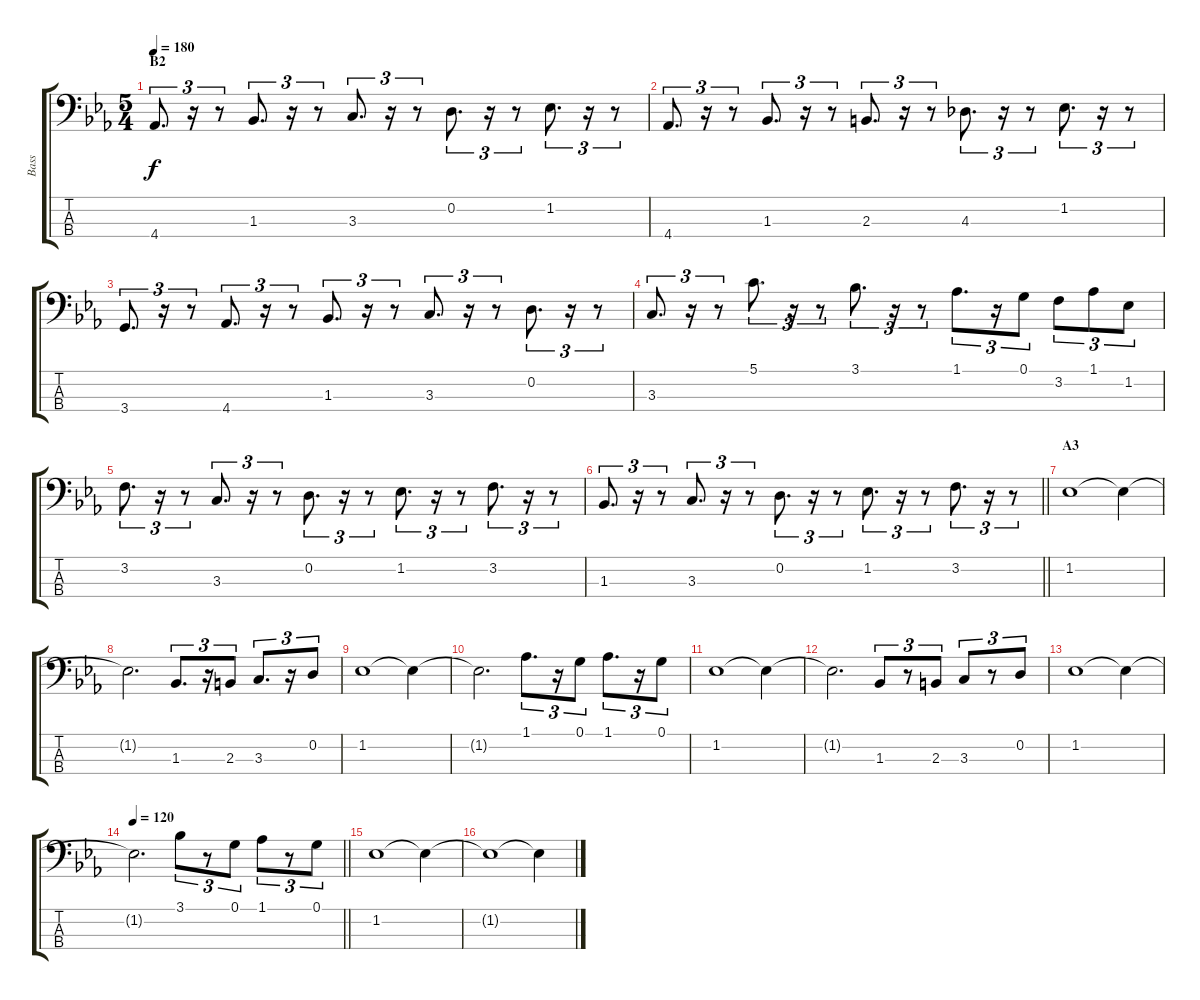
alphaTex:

\track ("Bass" "Bass") {instrument electricbassfinger}
\staff {score tabs}
\tuning (G2 D2 A1 E1) {hide}
\ts (5 4)
\section ("" "B2")
\tempo 180
\clef f4
\ks eb
4.4.8{d tu (3 2) dy f} r.16{tu (3 2)} r.8{tu (3 2)} 1.3.8{d tu (3 2)} r.16{tu (3 2)} r.8{tu (3 2)} 3.3.8{d tu (3 2)} r.16{tu (3 2)} r.8{tu (3 2)} 0.2.8{d tu (3 2)} r.16{tu (3 2)} r.8{tu (3 2)} 1.2.8{d tu (3 2)} r.16{tu (3 2)} r.8{tu (3 2)} |
4.4.8{d tu (3 2)} r.16{tu (3 2)} r.8{tu (3 2)} 1.3.8{d tu (3 2)} r.16{tu (3 2)} r.8{tu (3 2)} 2.3.8{d tu (3 2)} r.16{tu (3 2)} r.8{tu (3 2)} 4.3.8{d tu (3 2)} r.16{tu (3 2)} r.8{tu (3 2)} 1.2.8{d tu (3 2)} r.16{tu (3 2)} r.8{tu (3 2)} |
3.4.8{d tu (3 2)} r.16{tu (3 2)} r.8{tu (3 2)} 4.4.8{d tu (3 2)} r.16{tu (3 2)} r.8{tu (3 2)} 1.3.8{d tu (3 2)} r.16{tu (3 2)} r.8{tu (3 2)} 3.3.8{d tu (3 2)} r.16{tu (3 2)} r.8{tu (3 2)} 0.2.8{d tu (3 2)} r.16{tu (3 2)} r.8{tu (3 2)} |
3.3.8{d tu (3 2)} r.16{tu (3 2)} r.8{tu (3 2)} 5.1.8{d tu (3 2)} r.16{tu (3 2)} r.8{tu (3 2)} 3.1.8{d tu (3 2)} r.16{tu (3 2)} r.8{tu (3 2)} 1.1.8{d tu (3 2)} r.16{tu (3 2)} 0.1.8{tu (3 2)} 3.2.8{tu (3 2)} 1.1.8{tu (3 2)} 1.2.8{tu (3 2)} |
3.2.8{d tu (3 2)} r.16{tu (3 2)} r.8{tu (3 2)} 3.3.8{d tu (3 2)} r.16{tu (3 2)} r.8{tu (3 2)} 0.2.8{d tu (3 2)} r.16{tu (3 2)} r.8{tu (3 2)} 1.2.8{d tu (3 2)} r.16{tu (3 2)} r.8{tu (3 2)} 3.2.8{d tu (3 2)} r.16{tu (3 2)} r.8{tu (3 2)} |
\barLineRight lightlight
1.3.8{d tu (3 2)} r.16{tu (3 2)} r.8{tu (3 2)} 3.3.8{d tu (3 2)} r.16{tu (3 2)} r.8{tu (3 2)} 0.2.8{d tu (3 2)} r.16{tu (3 2)} r.8{tu (3 2)} 1.2.8{d tu (3 2)} r.16{tu (3 2)} r.8{tu (3 2)} 3.2.8{d tu (3 2)} r.16{tu (3 2)} r.8{tu (3 2)} |
\section ("" "A3")
1.2.1 1.2{t}.4 |
1.2{t}.2{d} 1.3.8{d tu (3 2)} r.16{tu (3 2)} 2.3.8{tu (3 2)} 3.3.8{d tu (3 2)} r.16{tu (3 2)} 0.2.8{tu (3 2)} |
1.2.1 1.2{t}.4 |
1.2{t}.2{d} 1.1.8{d tu (3 2)} r.16{tu (3 2)} 0.1.8{tu (3 2)} 1.1.8{d tu (3 2)} r.16{tu (3 2)} 0.1.8{tu (3 2)} |
1.2.1 1.2{t}.4 |
1.2{t}.2{d} 1.3.8{tu (3 2)} r.8{tu (3 2)} 2.3.8{tu (3 2)} 3.3.8{tu (3 2)} r.8{tu (3 2)} 0.2.8{tu (3 2)} |
1.2.1 1.2{t}.4 |
\tempo 120
\barLineRight lightlight
1.2{t}.2{d} 3.1.8{tu (3 2)} r.8{tu (3 2)} 0.1.8{tu (3 2)} 1.1.8{tu (3 2)} r.8{tu (3 2)} 0.1.8{tu (3 2)} |
1.2.1 1.2{t}.4{volume 0} |
1.2{t}.1 1.2{t}.4
